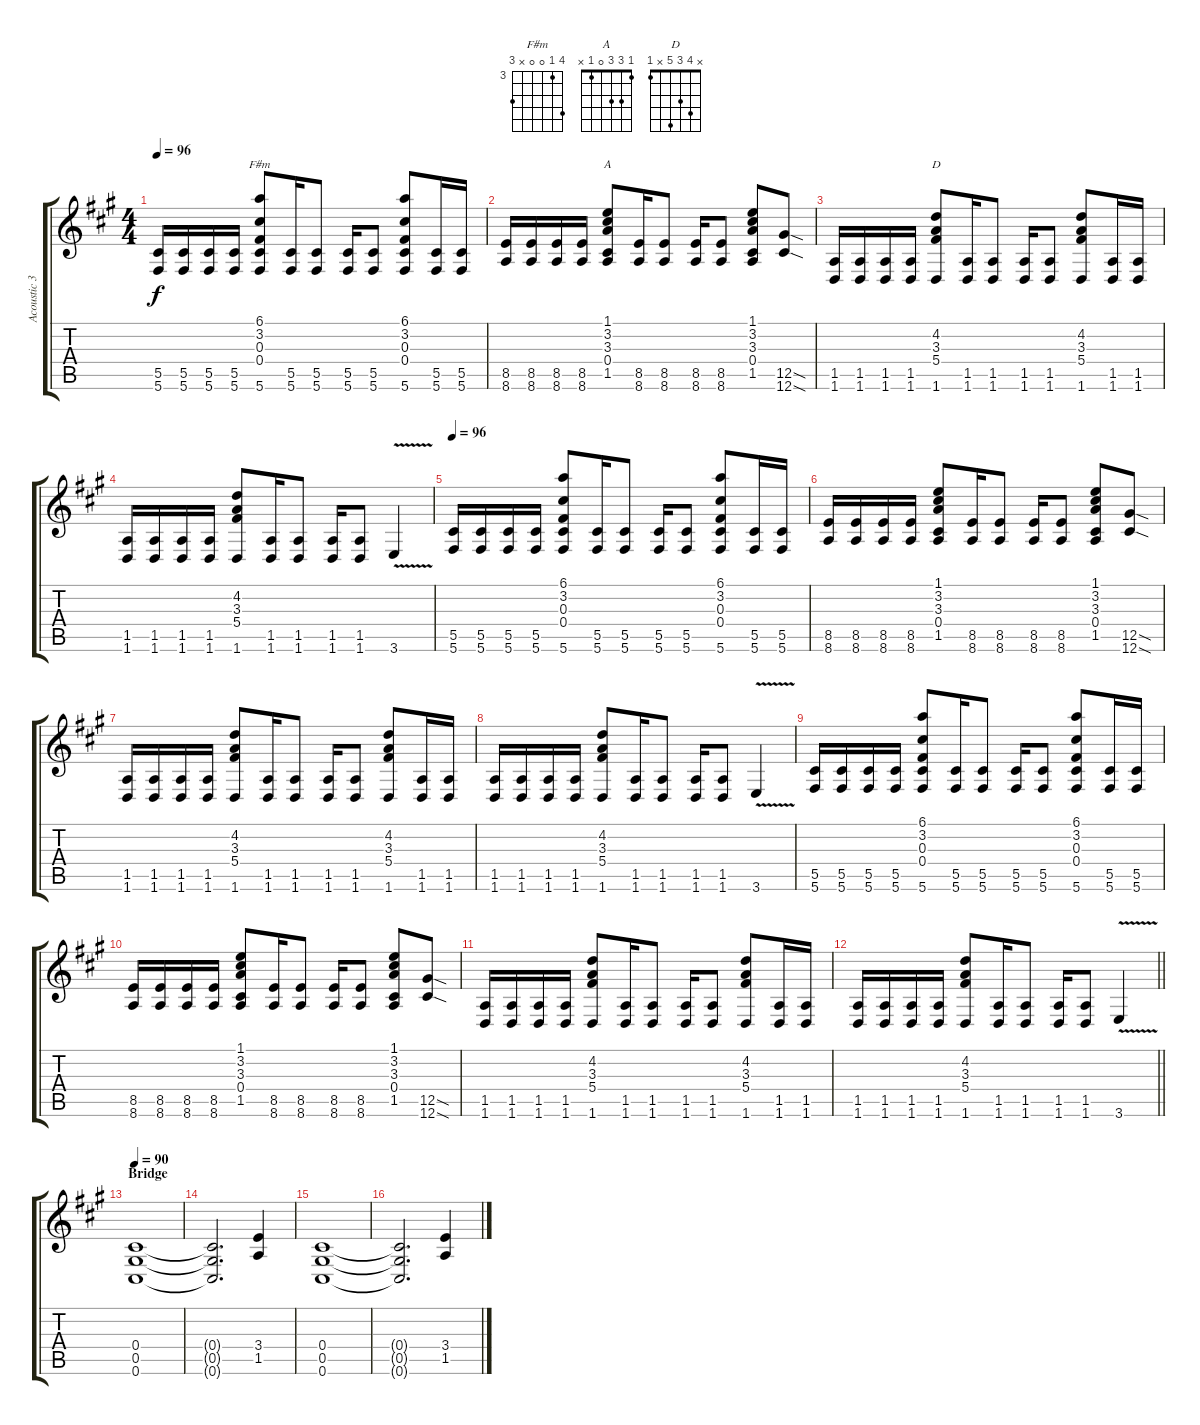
\track ("Acoustic 3" "Acoustic 3") {instrument acousticguitarsteel}
\staff {score tabs}
\tuning (Eb4 Bb3 Gb3 Db3 Ab2 Db2) {hide}
\chord ("F#m" 6 3 0 0 x 5) {firstfret 3}
\chord ("A" 1 3 3 0 1 x)
\chord ("D" x 4 3 5 x 1)
\ts (4 4)
\tempo 96
\clef g2
\ks f#minor
(5.5 5.6).16{dy f} (5.5 5.6).16 (5.5 5.6).16 (5.5 5.6).16 (6.1 3.2 0.3 0.4 5.6).8{ch "F#m"} (5.5 5.6).16 (5.5 5.6).8 (5.5 5.6).16 (5.5 5.6).8 (6.1 3.2 0.3 0.4 5.6).8 (5.5 5.6).16 (5.5 5.6).16 |
(8.5 8.6).16 (8.5 8.6).16 (8.5 8.6).16 (8.5 8.6).16 (1.1 3.2 3.3 0.4 1.5).8{ch "A"} (8.5 8.6).16 (8.5 8.6).8 (8.5 8.6).16 (8.5 8.6).8 (1.1 3.2 3.3 0.4 1.5).8 (12.5{sod} 12.6{sod}).8 |
(1.5 1.6).16 (1.5 1.6).16 (1.5 1.6).16 (1.5 1.6).16 (4.2 3.3 5.4 1.6).8{ch "D"} (1.5 1.6).16 (1.5 1.6).8 (1.5 1.6).16 (1.5 1.6).8 (4.2 3.3 5.4 1.6).8 (1.5 1.6).16 (1.5 1.6).16 |
(1.5 1.6).16 (1.5 1.6).16 (1.5 1.6).16 (1.5 1.6).16 (4.2 3.3 5.4 1.6).8 (1.5 1.6).16 (1.5 1.6).8 (1.5 1.6).16 (1.5 1.6).8 3.6{v}.4 |
\tempo 96
(5.5 5.6).16 (5.5 5.6).16 (5.5 5.6).16 (5.5 5.6).16 (6.1 3.2 0.3 0.4 5.6).8 (5.5 5.6).16 (5.5 5.6).8 (5.5 5.6).16 (5.5 5.6).8 (6.1 3.2 0.3 0.4 5.6).8 (5.5 5.6).16 (5.5 5.6).16 |
(8.5 8.6).16 (8.5 8.6).16 (8.5 8.6).16 (8.5 8.6).16 (1.1 3.2 3.3 0.4 1.5).8 (8.5 8.6).16 (8.5 8.6).8 (8.5 8.6).16 (8.5 8.6).8 (1.1 3.2 3.3 0.4 1.5).8 (12.5{sod} 12.6{sod}).8 |
(1.5 1.6).16 (1.5 1.6).16 (1.5 1.6).16 (1.5 1.6).16 (4.2 3.3 5.4 1.6).8 (1.5 1.6).16 (1.5 1.6).8 (1.5 1.6).16 (1.5 1.6).8 (4.2 3.3 5.4 1.6).8 (1.5 1.6).16 (1.5 1.6).16 |
(1.5 1.6).16 (1.5 1.6).16 (1.5 1.6).16 (1.5 1.6).16 (4.2 3.3 5.4 1.6).8 (1.5 1.6).16 (1.5 1.6).8 (1.5 1.6).16 (1.5 1.6).8 3.6{v}.4 |
(5.5 5.6).16 (5.5 5.6).16 (5.5 5.6).16 (5.5 5.6).16 (6.1 3.2 0.3 0.4 5.6).8 (5.5 5.6).16 (5.5 5.6).8 (5.5 5.6).16 (5.5 5.6).8 (6.1 3.2 0.3 0.4 5.6).8 (5.5 5.6).16 (5.5 5.6).16 |
(8.5 8.6).16 (8.5 8.6).16 (8.5 8.6).16 (8.5 8.6).16 (1.1 3.2 3.3 0.4 1.5).8 (8.5 8.6).16 (8.5 8.6).8 (8.5 8.6).16 (8.5 8.6).8 (1.1 3.2 3.3 0.4 1.5).8 (12.5{sod} 12.6{sod}).8 |
(1.5 1.6).16 (1.5 1.6).16 (1.5 1.6).16 (1.5 1.6).16 (4.2 3.3 5.4 1.6).8 (1.5 1.6).16 (1.5 1.6).8 (1.5 1.6).16 (1.5 1.6).8 (4.2 3.3 5.4 1.6).8 (1.5 1.6).16 (1.5 1.6).16 |
\barLineRight lightlight
(1.5 1.6).16 (1.5 1.6).16 (1.5 1.6).16 (1.5 1.6).16 (4.2 3.3 5.4 1.6).8 (1.5 1.6).16 (1.5 1.6).8 (1.5 1.6).16 (1.5 1.6).8 3.6{v}.4 |
\section ("" "Bridge")
\tempo 90
(0.4 0.5 0.6).1 |
(0.4{t} 0.5{t} 0.6{t}).2{d} (3.4 1.5).4 |
(0.4 0.5 0.6).1 |
(0.4{t} 0.5{t} 0.6{t}).2{d} (3.4 1.5).4
